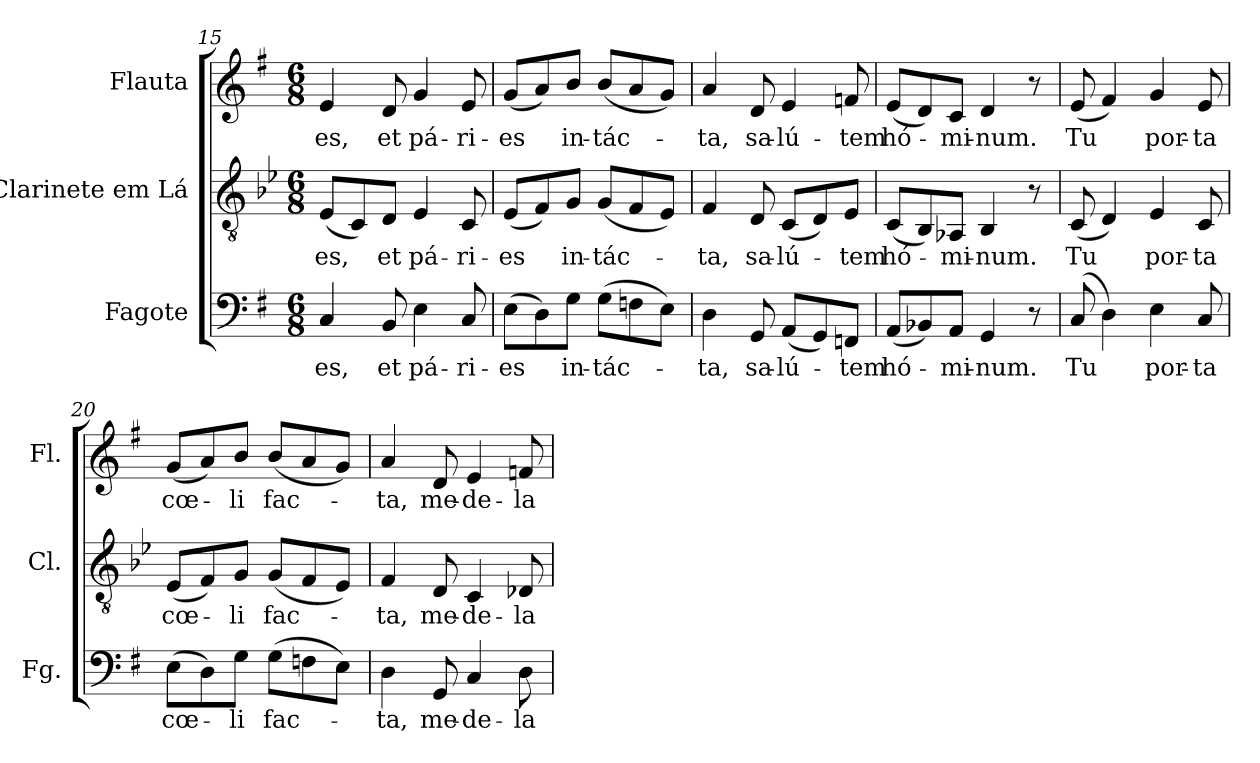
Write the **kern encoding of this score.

**kern	**text	**kern	**text	**kern	**text
*part3	*part3	*part2	*part2	*part1	*part1
*staff3	*staff3	*staff2	*staff2	*staff1	*staff1
*I"Fagote	*	*I"Clarinete em Lá	*	*I"Flauta	*
*I'Fg.	*	*I'Cl.	*	*I'Fl.	*
*clefF4	*	*clefGv2	*	*clefG2	*
*	*	*ITrd2c3	*	*	*
*k[f#]	*	*k[f#]	*	*k[f#]	*
*G:	*	*G:	*	*G:	*
*M6/8	*	*M6/8	*	*M6/8	*
=15	=15	=15	=15	=15	=15
!	!LO:LY:b:color=#000000	!	!	!	!
!	!	!	!LO:LY:b:color=#000000	!	!
!	!	!	!	!	!LO:LY:b:color=#000000
4Ci/	-es,	(8Ci/L	-es,	4ei/	-es,
.	.	8AAi/)	.	.	.
!	!LO:LY:b:color=#000000	!	!	!	!
!	!	!	!LO:LY:b:color=#000000	!	!
!	!	!	!	!	!LO:LY:b:color=#000000
8BBi/	et	8BBi/J	et	8di/	et
!	!LO:LY:b:color=#000000	!	!	!	!
!	!	!	!LO:LY:b:color=#000000	!	!
!	!	!	!	!	!LO:LY:b:color=#000000
4Ei\	pá-	4Ci/	pá-	4gi/	pá-
!	!LO:LY:b:color=#000000	!	!	!	!
!	!	!	!LO:LY:b:color=#000000	!	!
!	!	!	!	!	!LO:LY:b:color=#000000
8Ci/	-ri-	8AAi/	-ri-	8ei/	-ri-
=16	=16	=16	=16	=16	=16
!	!LO:LY:b:color=#000000	!	!	!	!
!	!	!	!LO:LY:b:color=#000000	!	!
!	!	!	!	!	!LO:LY:b:color=#000000
(8Ei\L	-es	(8Ci/L	-es	(8gi/L	-es
8Di\)	.	8Di/)	.	8ai/)	.
!	!LO:LY:b:color=#000000	!	!	!	!
!	!	!	!LO:LY:b:color=#000000	!	!
!	!	!	!	!	!LO:LY:b:color=#000000
8Gi\J	in-	8Ei/J	in-	8bi/J	in-
!	!LO:LY:b:color=#000000	!	!	!	!
!	!	!	!LO:LY:b:color=#000000	!	!
!	!	!	!	!	!LO:LY:b:color=#000000
(8Gi\L	-tác-	(8Ei/L	-tác-	(8bi/L	-tác-
8Fni\	.	8Di/	.	8ai/	.
8Ei\J)	.	8Ci/J)	.	8gi/J)	.
=17	=17	=17	=17	=17	=17
!	!LO:LY:b:color=#000000	!	!	!	!
!	!	!	!LO:LY:b:color=#000000	!	!
!	!	!	!	!	!LO:LY:b:color=#000000
4Di\	-ta,	4Di/	-ta,	4ai/	-ta,
!	!LO:LY:b:color=#000000	!	!	!	!
!	!	!	!LO:LY:b:color=#000000	!	!
!	!	!	!	!	!LO:LY:b:color=#000000
8GGi/	sa-	8BBi/	sa-	8di/	sa-
!	!LO:LY:b:color=#000000	!	!	!	!
!	!	!	!LO:LY:b:color=#000000	!	!
!	!	!	!	!	!LO:LY:b:color=#000000
(8AAi/L	-lú-	(8AAi/L	-lú-	4ei/	-lú-
8GGi/)	.	8BBi/)	.	.	.
!	!LO:LY:b:color=#000000	!	!	!	!
!	!	!	!LO:LY:b:color=#000000	!	!
!	!	!	!	!	!LO:LY:b:color=#000000
8FFni/J	-tem	8Ci/J	-tem	8fni/	-tem
!!LO:LB:g=z
=18	=18	=18	=18	=18	=18
!	!LO:LY:b:color=#000000	!	!	!	!
!	!	!	!LO:LY:b:color=#000000	!	!
!	!	!	!	!	!LO:LY:b:color=#000000
(8AAi/L	hó-	(8AAi/L	hó-	(8ei/L	hó-
8BB-Xi/)	.	8GGi/)	.	8di/)	.
!	!LO:LY:b:color=#000000	!	!	!	!
!	!	!	!LO:LY:b:color=#000000	!	!
!	!	!	!	!	!LO:LY:b:color=#000000
8AAi/J	-mi-	8FFni/J	-mi-	8ci/J	-mi-
!	!LO:LY:b:color=#000000	!	!	!	!
!	!	!	!LO:LY:b:color=#000000	!	!
!	!	!	!	!	!LO:LY:b:color=#000000
4GGi/	-num.	4GGi/	-num.	4di/	-num.
8r	.	8r	.	8r	.
=19	=19	=19	=19	=19	=19
!	!LO:LY:b:color=#000000	!	!	!	!
!	!	!	!LO:LY:b:color=#000000	!	!
!	!	!	!	!	!LO:LY:b:color=#000000
(8Ci/	Tu	(8AAi/	Tu	(8ei/	Tu
4Di\)	.	4BBi/)	.	4f#i/)	.
!	!LO:LY:b:color=#000000	!	!	!	!
!	!	!	!LO:LY:b:color=#000000	!	!
!	!	!	!	!	!LO:LY:b:color=#000000
4Ei\	por-	4Ci/	por-	4gi/	por-
!	!LO:LY:b:color=#000000	!	!	!	!
!	!	!	!LO:LY:b:color=#000000	!	!
!	!	!	!	!	!LO:LY:b:color=#000000
8Ci/	-ta	8AAi/	-ta	8ei/	-ta
=20	=20	=20	=20	=20	=20
!	!LO:LY:b:color=#000000	!	!	!	!
!	!	!	!LO:LY:b:color=#000000	!	!
!	!	!	!	!	!LO:LY:b:color=#000000
(8Ei\L	cœ-	(8Ci/L	cœ-	(8gi/L	cœ-
8Di\)	.	8Di/)	.	8ai/)	.
!	!LO:LY:b:color=#000000	!	!	!	!
!	!	!	!LO:LY:b:color=#000000	!	!
!	!	!	!	!	!LO:LY:b:color=#000000
8Gi\J	-li	8Ei/J	-li	8bi/J	-li
!	!LO:LY:b:color=#000000	!	!	!	!
!	!	!	!LO:LY:b:color=#000000	!	!
!	!	!	!	!	!LO:LY:b:color=#000000
(8Gi\L	fac-	(8Ei/L	fac-	(8bi/L	fac-
8Fni\	.	8Di/	.	8ai/	.
8Ei\J)	.	8Ci/J)	.	8gi/J)	.
=21	=21	=21	=21	=21	=21
!	!LO:LY:b:color=#000000	!	!	!	!
!	!	!	!LO:LY:b:color=#000000	!	!
!	!	!	!	!	!LO:LY:b:color=#000000
4Di\	-ta,	4Di/	-ta,	4ai/	-ta,
!	!LO:LY:b:color=#000000	!	!	!	!
!	!	!	!LO:LY:b:color=#000000	!	!
!	!	!	!	!	!LO:LY:b:color=#000000
8GGi/	me-	8BBi/	me-	8di/	me-
!	!LO:LY:b:color=#000000	!	!	!	!
!	!	!	!LO:LY:b:color=#000000	!	!
!	!	!	!	!	!LO:LY:b:color=#000000
4Ci/	-de-	4AAi/	-de-	4ei/	-de-
!	!LO:LY:b:color=#000000	!	!	!	!
!	!	!	!LO:LY:b:color=#000000	!	!
!	!	!	!	!	!LO:LY:b:color=#000000
8Di\	-la	8BB-Xi/	-la	8fni/	-la
=	=	=	=	=	=
*-	*-	*-	*-	*-	*-
